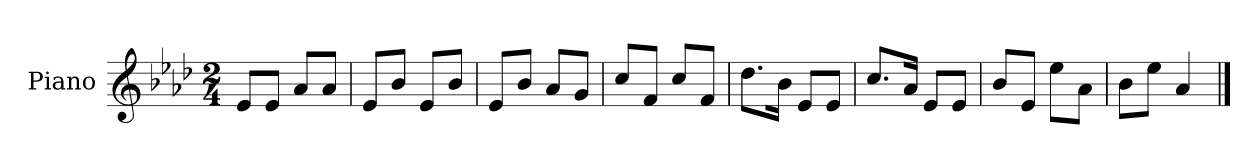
**kern
*part1
*staff1
*I"Piano
*I'Pno
*clefG2
*k[b-e-a-d-]
*M2/4
=1
8e-/L
8e-/J
8a-/L
8a-/J
=2
8e-/L
8b-/J
8e-/L
8b-/J
=3
8e-/L
8b-/J
8a-/L
8g/J
=4
8cc/L
8f/J
8cc/L
8f/J
=5
8.dd-\L
16b-\Jk
8e-/L
8e-/J
=6
8.cc/L
16a-/Jk
8e-/L
8e-/J
=7
8b-/L
8e-/J
8ee-\L
8a-\J
=8
8b-\L
8ee-\J
4a-/
==
*-
